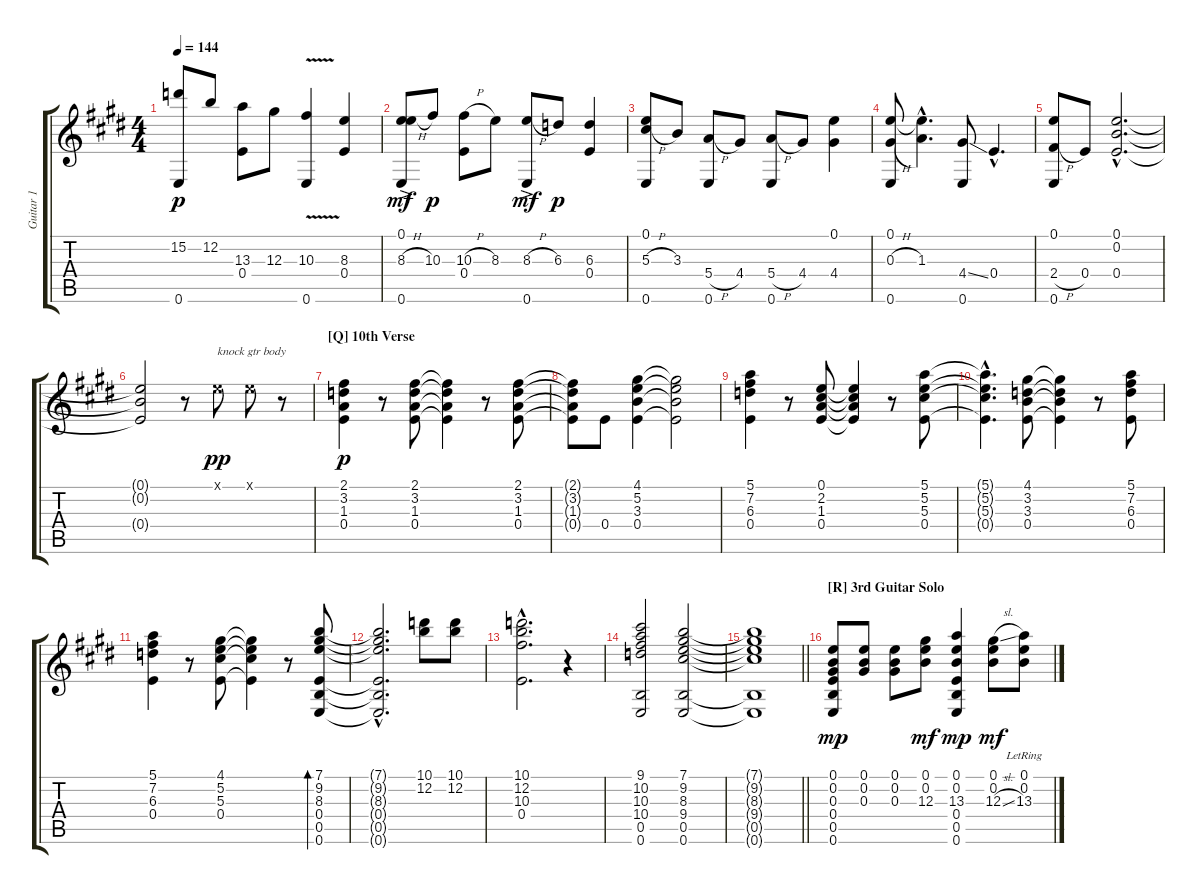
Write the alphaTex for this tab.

\track ("Guitar 1" "Guitar 1") {instrument acousticguitarsteel}
\staff {score tabs}
\tuning (E4 B3 Ab3 E3 B2 E2) {hide}
\ts (4 4)
\tempo 144
\clef g2
\ks e
(15.2 0.6).8{dy p} 12.2.8 (13.3 0.4).8 12.3.8 (10.3{v} 0.6).4 (8.3 0.4).4 |
(0.1{ac} 8.3{h ac} 0.6{ac}).8{dy mf} 10.3.8{dy p} (10.3{h} 0.4).8 8.3.8 (8.3{h ac} 0.6{ac}).8{dy mf} 6.3.8{dy p} (6.3 0.4).4 |
(0.1 5.3{h} 0.6).8 3.3.8 (5.4{h} 0.6).8 4.4.8 (5.4{h} 0.6).8 4.4.8 (0.1 4.4).4 |
(0.1 0.3{h} 0.6).8 (0.1{hac t} 1.3{hac}).4{d} (4.4{ss} 0.6).8 0.4{hac}.4{d} |
(0.1 2.4{h} 0.6).8 0.4.8 (0.1{hac} 0.2{hac} 0.4{hac}).2{d} |
(0.1{t} 0.2{t} 0.4{t}).2 r.8 0.1{x}.8{txt "knock gtr body" dy pp} 0.1{x}.8 r.8 |
\section ("" "[Q] 10th Verse")
(2.1 3.2 1.3 0.4).4{dy p balance 3} r.8 (2.1 3.2 1.3 0.4).8 (2.1{t} 3.2{t} 1.3{t} 0.4{t}).4 r.8 (2.1 3.2 1.3 0.4).8 |
(2.1{t} 3.2{t} 1.3{t} 0.4{t}).8 0.4.8 (4.1 5.2 3.3 0.4).4 (4.1{t} 5.2{t} 3.3{t} 0.4{t}).2 |
(5.1 7.2 6.3 0.4).4 r.8 (0.1 2.2 1.3 0.4).8 (0.1{t} 2.2{t} 1.3{t} 0.4{t}).4 r.8 (5.1 5.2 5.3 0.4).8 |
(5.1{hac t} 5.2{hac t} 5.3{hac t} 0.4{hac t}).4{d} (4.1 3.2 3.3 0.4).8 (4.1{t} 3.2{t} 3.3{t} 0.4{t}).4 r.8 (5.1 7.2 6.3 0.4).8 |
(5.1 7.2 6.3 0.4).4 r.8 (4.1 5.2 5.3 0.4).8 (4.1{t} 5.2{t} 5.3{t} 0.4{t}).4 r.8 (7.1 9.2 8.3 0.4 0.5 0.6).8{bd 120} |
(7.1{hac t} 9.2{hac t} 8.3{hac t} 0.4{hac t} 0.5{hac t} 0.6{hac t}).2{d} (10.1 12.2).8 (10.1 12.2).8 |
(10.1{hac} 12.2{hac} 10.3{hac} 0.4{hac}).2{d} r.4 |
(9.1 10.2 10.3 10.4 0.5 0.6).2 (7.1 9.2 8.3 9.4 0.5 0.6).2 |
\barLineRight lightlight
(7.1{t} 9.2{t} 8.3{t} 9.4{t} 0.5{t} 0.6{t}).1 |
\section ("" "[R] 3rd Guitar Solo")
(0.1 0.2 0.3 0.4 0.5 0.6).8{dy mp balance 8} (0.1 0.2 0.3).8 (0.1 0.2 0.3).8 (0.1 0.2 12.3).8{dy mf} (0.1 0.2 13.3 0.4 0.5 0.6).4{dy mp} (0.1 0.2 12.3{sl}).8{dy mf} (0.1{lr} 0.2{lr} 13.3{sl}).8
